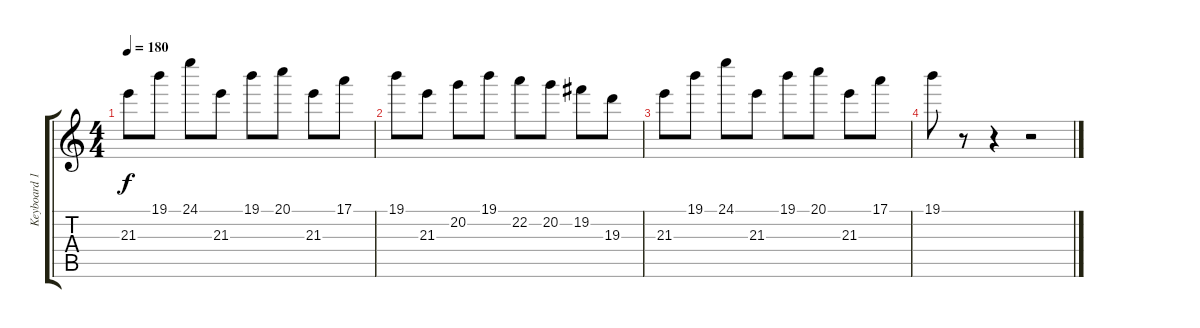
\track ("Keyboard 1" "Keyboard 1") {instrument harpsichord}
\staff {score tabs}
\tuning (E5 B4 G4 D4 A3 E3) {hide}
\ts (4 4)
\tempo 180
\clef g2
\ks c
21.3.8{dy f instrument marimba} 19.1.8 24.1.8 21.3.8 19.1.8 20.1.8 21.3.8 17.1.8 |
19.1.8 21.3.8 20.2.8 19.1.8 22.2.8 20.2.8 19.2.8 19.3.8 |
21.3.8{instrument marimba} 19.1.8 24.1.8 21.3.8 19.1.8 20.1.8 21.3.8 17.1.8 |
19.1.8 r.8 r.4 r.2
